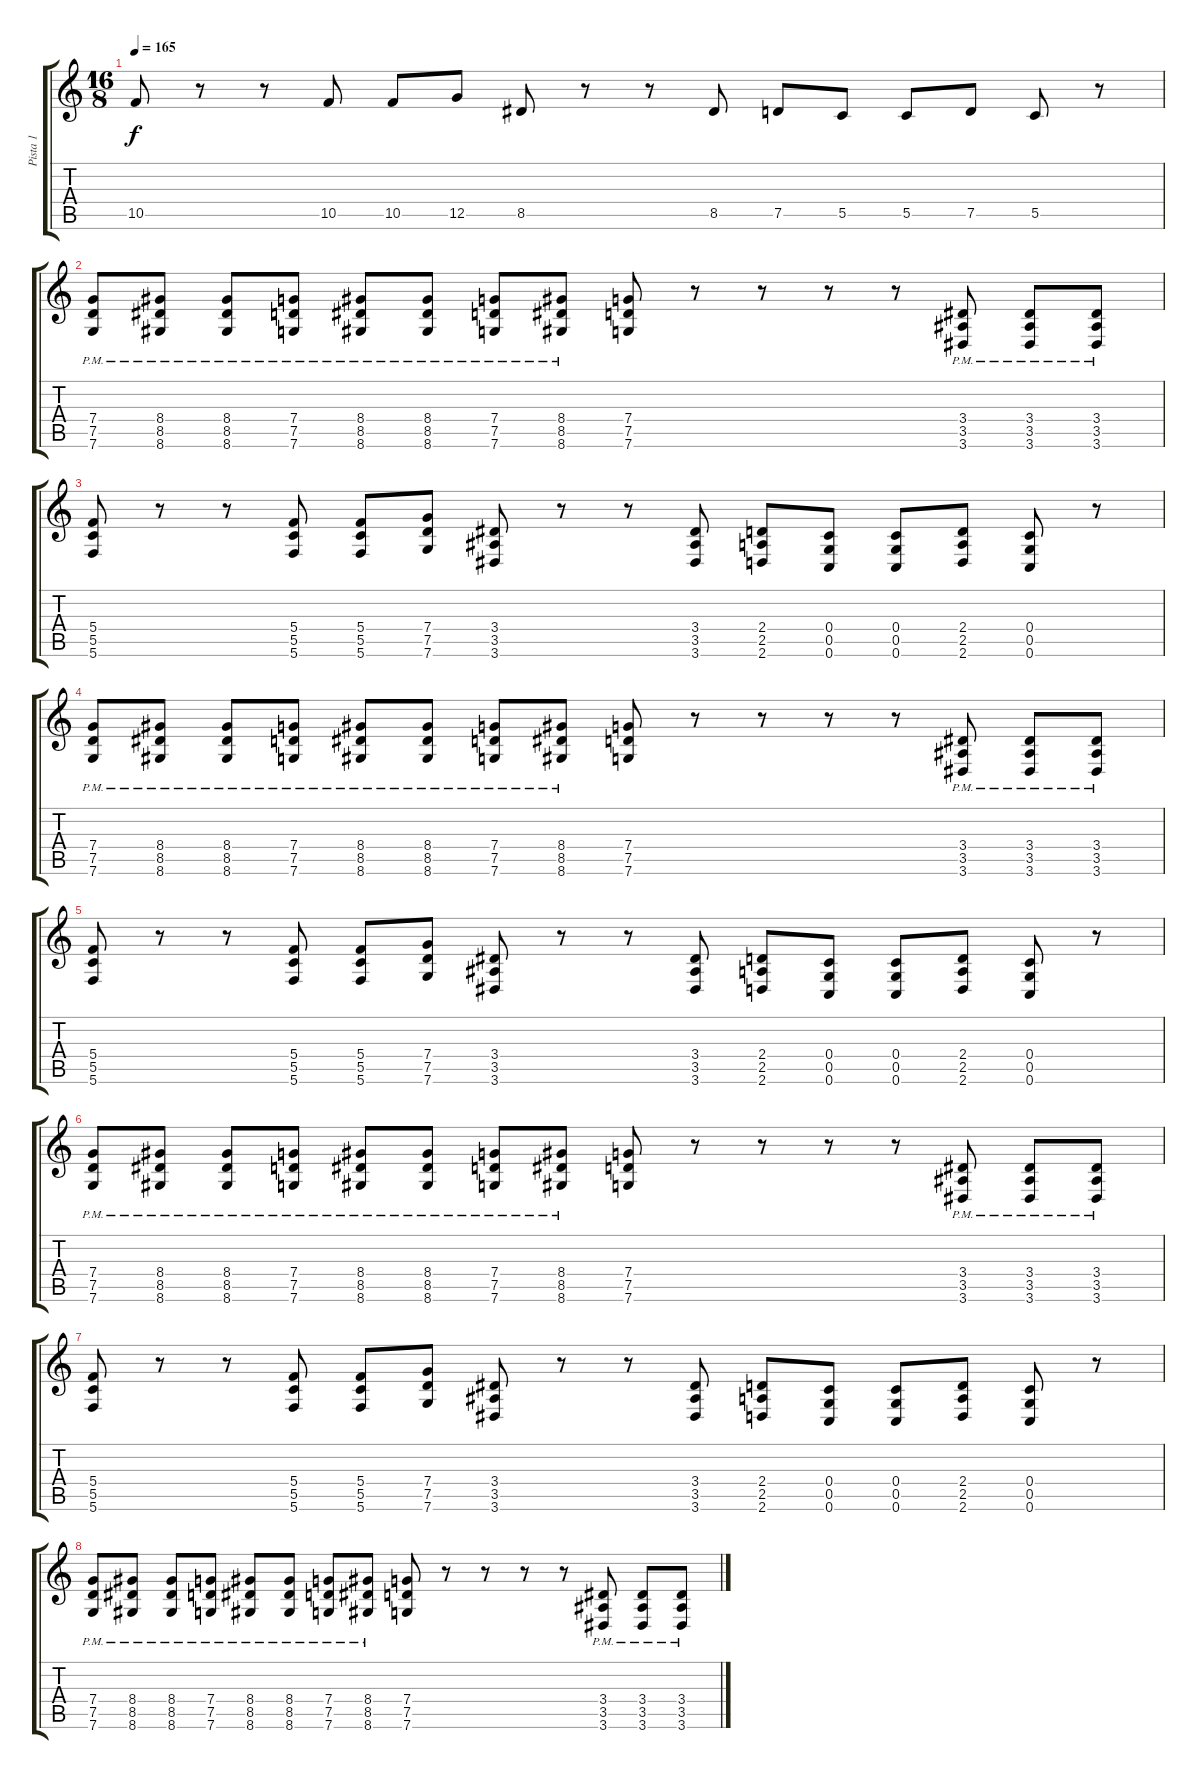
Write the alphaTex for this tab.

\track ("Pista 1" "Pista 1") {instrument distortionguitar}
\staff {score tabs}
\tuning (D4 A3 F3 C3 G2 C2) {hide}
\ts (16 8)
\tempo 165
\clef g2
\ks c
10.5.8{dy f} r.8 r.8 10.5.8 10.5.8 12.5.8 8.5.8 r.8 r.8 8.5.8 7.5.8 5.5.8 5.5.8 7.5.8 5.5.8 r.8 |
(7.4{pm} 7.5 7.6).8 (8.4{pm} 8.5 8.6).8 (8.4{pm} 8.5 8.6).8 (7.4{pm} 7.5 7.6).8 (8.4{pm} 8.5 8.6).8 (8.4{pm} 8.5 8.6).8 (7.4{pm} 7.5 7.6).8 (8.4{pm} 8.5 8.6).8 (7.4 7.5 7.6).8 r.8 r.8 r.8 r.8 (3.4 3.5{pm} 3.6).8 (3.4 3.5{pm} 3.6).8 (3.4 3.5{pm} 3.6).8 |
(5.4 5.5 5.6).8 r.8 r.8 (5.4 5.5 5.6).8 (5.4 5.5 5.6).8 (7.4 7.5 7.6).8 (3.4 3.5 3.6).8 r.8 r.8 (3.4 3.5 3.6).8 (2.4 2.5 2.6).8 (0.4 0.5 0.6).8 (0.4 0.5 0.6).8 (2.4 2.5 2.6).8 (0.4 0.5 0.6).8 r.8 |
(7.4{pm} 7.5 7.6).8 (8.4{pm} 8.5 8.6).8 (8.4{pm} 8.5 8.6).8 (7.4{pm} 7.5 7.6).8 (8.4{pm} 8.5 8.6).8 (8.4{pm} 8.5 8.6).8 (7.4{pm} 7.5 7.6).8 (8.4{pm} 8.5 8.6).8 (7.4 7.5 7.6).8 r.8 r.8 r.8 r.8 (3.4 3.5{pm} 3.6).8 (3.4 3.5{pm} 3.6).8 (3.4 3.5{pm} 3.6).8 |
(5.4 5.5 5.6).8 r.8 r.8 (5.4 5.5 5.6).8 (5.4 5.5 5.6).8 (7.4 7.5 7.6).8 (3.4 3.5 3.6).8 r.8 r.8 (3.4 3.5 3.6).8 (2.4 2.5 2.6).8 (0.4 0.5 0.6).8 (0.4 0.5 0.6).8 (2.4 2.5 2.6).8 (0.4 0.5 0.6).8 r.8 |
(7.4{pm} 7.5 7.6).8 (8.4{pm} 8.5 8.6).8 (8.4{pm} 8.5 8.6).8 (7.4{pm} 7.5 7.6).8 (8.4{pm} 8.5 8.6).8 (8.4{pm} 8.5 8.6).8 (7.4{pm} 7.5 7.6).8 (8.4{pm} 8.5 8.6).8 (7.4 7.5 7.6).8 r.8 r.8 r.8 r.8 (3.4 3.5{pm} 3.6).8 (3.4 3.5{pm} 3.6).8 (3.4 3.5{pm} 3.6).8 |
(5.4 5.5 5.6).8 r.8 r.8 (5.4 5.5 5.6).8 (5.4 5.5 5.6).8 (7.4 7.5 7.6).8 (3.4 3.5 3.6).8 r.8 r.8 (3.4 3.5 3.6).8 (2.4 2.5 2.6).8 (0.4 0.5 0.6).8 (0.4 0.5 0.6).8 (2.4 2.5 2.6).8 (0.4 0.5 0.6).8 r.8 |
(7.4{pm} 7.5 7.6).8 (8.4{pm} 8.5 8.6).8 (8.4{pm} 8.5 8.6).8 (7.4{pm} 7.5 7.6).8 (8.4{pm} 8.5 8.6).8 (8.4{pm} 8.5 8.6).8 (7.4{pm} 7.5 7.6).8 (8.4{pm} 8.5 8.6).8 (7.4 7.5 7.6).8 r.8 r.8 r.8 r.8 (3.4 3.5{pm} 3.6).8 (3.4 3.5{pm} 3.6).8 (3.4 3.5{pm} 3.6).8
